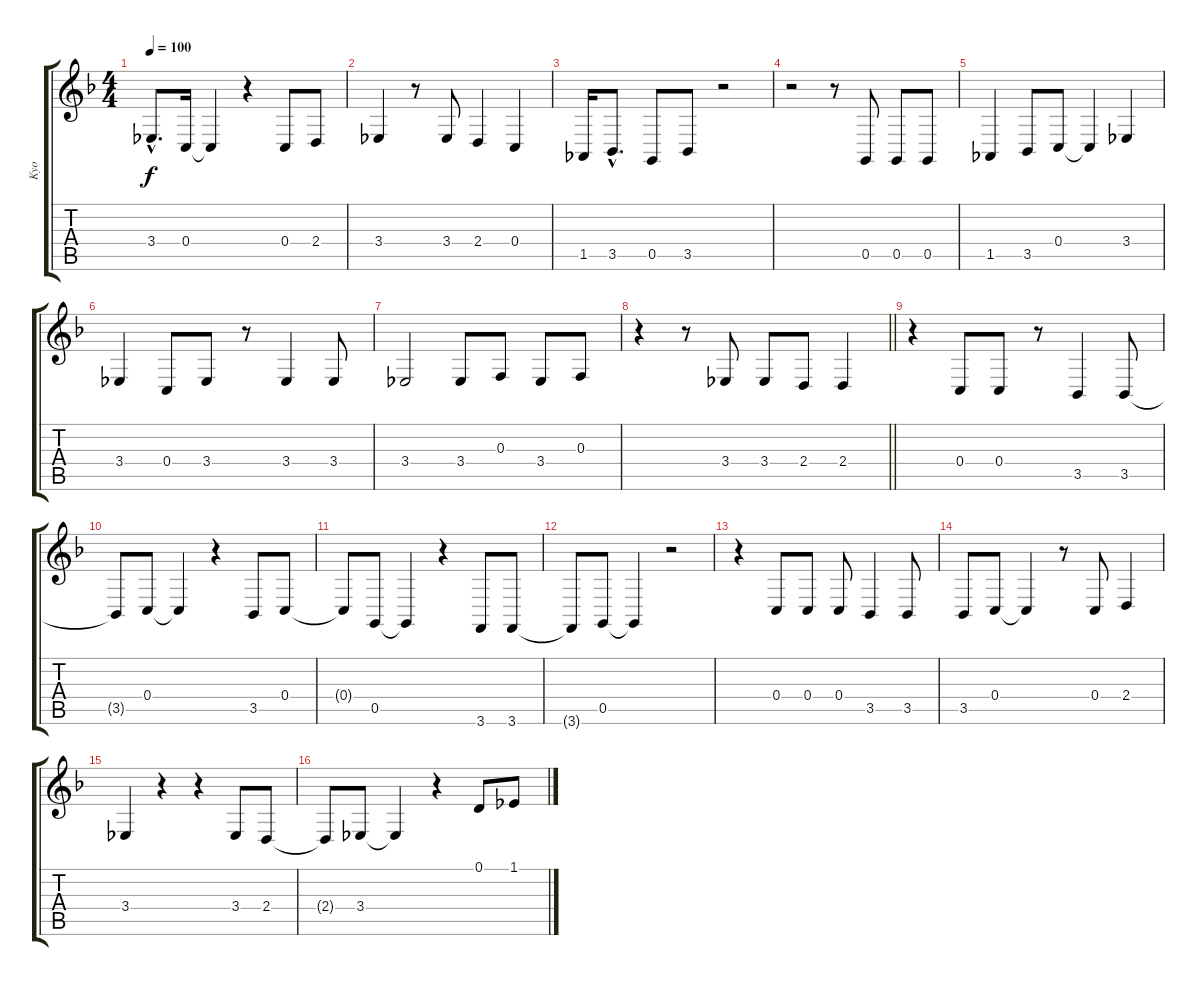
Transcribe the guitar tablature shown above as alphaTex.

\track ("Kyo" "Kyo") {instrument clarinet}
\staff {score tabs}
\tuning (D4 A3 F3 C3 G2 D2) {hide}
\ts (4 4)
\tempo 100
\clef g2
\ks f
3.4{hac t}.8{d dy f} 0.4.16 0.4{t}.4 r.4 0.4.8 2.4.8 |
3.4.4 r.8 3.4.8 2.4.4 0.4.4 |
1.5.16 3.5{hac}.8{d} 0.5.8 3.5.8 r.2 |
r.2 r.8 0.5.8 0.5.8 0.5.8 |
1.5.4 3.5.8 0.4.8 0.4{t}.4 3.4.4 |
3.4.4 0.4.8 3.4.8 r.8 3.4.4 3.4.8 |
3.4.2 3.4.8 0.3.8 3.4.8 0.3.8 |
\barLineRight lightlight
r.4 r.8 3.4.8 3.4.8 2.4.8 2.4.4 |
r.4 0.4.8 0.4.8 r.8 3.5.4 3.5.8 |
3.5{t}.8 0.4.8 0.4{t}.4 r.4 3.5.8 0.4.8 |
0.4{t}.8 0.5.8 0.5{t}.4 r.4 3.6.8 3.6.8 |
3.6{t}.8 0.5.8 0.5{t}.4 r.2 |
r.4 0.4.8 0.4.8 0.4.8 3.5.4 3.5.8 |
3.5.8 0.4.8 0.4{t}.4 r.8 0.4.8 2.4.4 |
3.4.4 r.4 r.4 3.4.8 2.4.8 |
2.4{t}.8 3.4.8 3.4{t}.4 r.4 0.1.8 1.1.8
